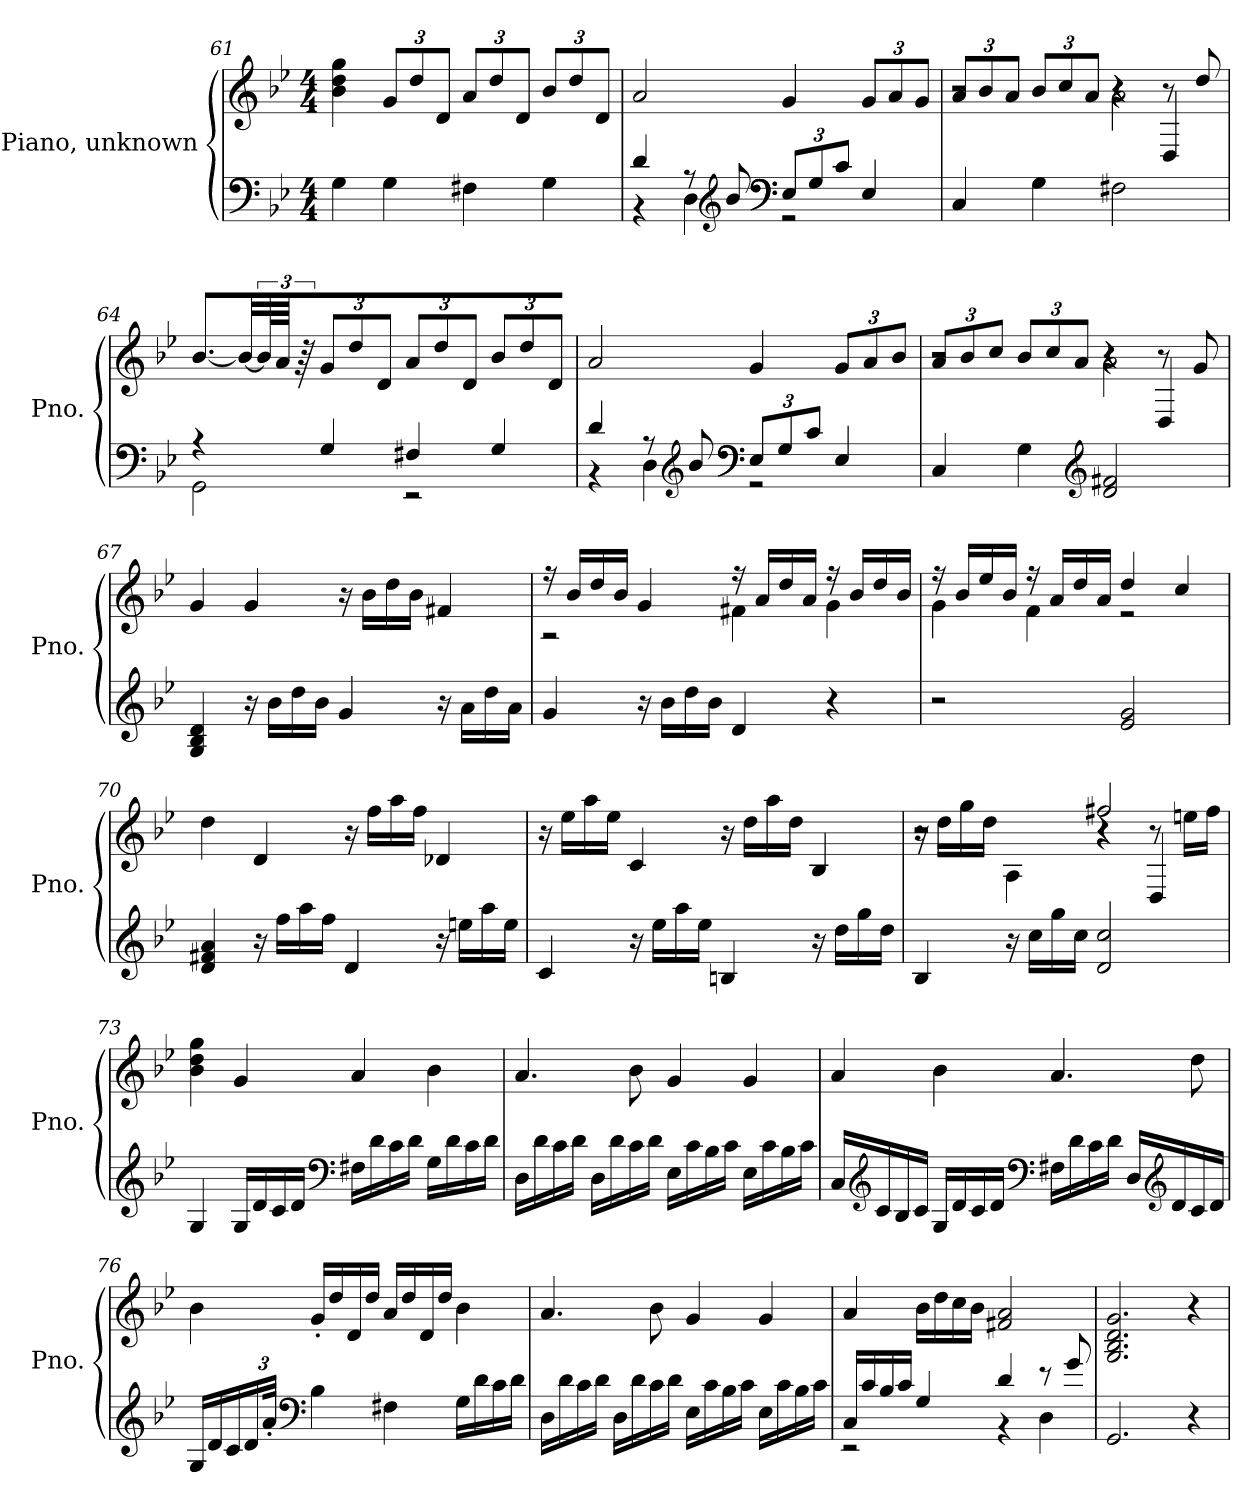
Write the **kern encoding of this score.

**kern	**kern
*part1	*part1
*staff2	*staff1
*I"Piano, unknown	*
*I'Pno.	*
!!LO:LB:g=z
*clefF4	*clefG2
*k[b-e-]	*k[b-e-]
*M4/4	*M4/4
=61	=61
4G\	4b-\ 4dd\ 4gg\
*	*Xbrackettup
4G\	12g/L
.	12dd/
.	12d/J
4F#X\	12a/L
.	12dd/
.	12d/J
4G\	12b-/L
.	12dd/
.	12d/J
=62	=62
*^	*
4d/	4r	2a/
8r	4D\	.
*clefG2	*	*
8b-/	.	.
*clefF4	*	*
*Xbrackettup	*	*
12E-/L	2r	4g/
12G/	.	.
12c/J	.	.
4E-/	.	12g/L
.	.	12a/
.	.	12g/J
*v	*v	*
=63	=63
*	*^
*	*	*^
4C/	12a/L	2r	2r
.	12b-/	.	.
.	12a/J	.	.
4G\	12b-/L	.	.
.	12cc/	.	.
.	12a/J	.	.
2F#X\	4r	2a\	4r
.	8r	.	4D/
.	8dd/	.	.
*	*v	*v	*v
!!LO:LB:g=z
=64	=64
*^	*
4r	2GG\	[8.b-/L
.	.	32b-/LL_
*	*	*brackettup
.	.	96b-/L]
.	.	96a/JJJJ
.	.	96r
*	*	*Xbrackettup
4G/	.	12g/L
.	.	12dd/
.	.	12d/J
4F#X/	2r	12a/L
.	.	12dd/
.	.	12d/J
4G/	.	12b-/L
.	.	12dd/
.	.	12d/J
=65	=65	=65
4d/	4r	2a/
8r	4D\	.
*clefG2	*	*
8b-/	.	.
*clefF4	*	*
12E-/L	2r	4g/
12G/	.	.
12c/J	.	.
4E-/	.	12g/L
.	.	12a/
.	.	12b-/J
*v	*v	*
=66	=66
*	*^
*	*	*^
4C/	12a/L	2r	2r
.	12b-/	.	.
.	12cc/J	.	.
4G\	12b-/L	.	.
.	12cc/	.	.
.	12a/J	.	.
*clefG2	*	*	*
2d/ 2f#X/	4r	2a\	4r
.	8r	.	4D/
.	8g/	.	.
*	*v	*v	*v
!!LO:LB:g=z
=67	=67
4G/ 4B-/ 4d/	4g/
16r	4g/
16b-\LL	.
16dd\	.
16b-\JJ	.
4g/	16r
.	16b-\LL
.	16dd\
.	16b-\JJ
16r	4f#X/
16a\LL	.
16dd\	.
16a\JJ	.
=68	=68
*	*^
4g/	16r	2r
.	16b-/LL	.
.	16dd/	.
.	16b-/JJ	.
16r	4g/	.
16b-\LL	.	.
16dd\	.	.
16b-\JJ	.	.
4d/	16r	4f#X\
.	16a/LL	.
.	16dd/	.
.	16a/JJ	.
4r	16r	4g\
.	16b-/LL	.
.	16dd/	.
.	16b-/JJ	.
=69	=69	=69
2r	16r	4g\
.	16b-/LL	.
.	16ee-/	.
.	16b-/JJ	.
.	16r	4f\
.	16a/LL	.
.	16dd/	.
.	16a/JJ	.
2e-/ 2g/	4dd/	2r
.	4cc/	.
*	*v	*v
!!LO:LB:g=z
=70	=70
4d/ 4f#X/ 4a/	4dd\
16r	4d/
16ff\LL	.
16aa\	.
16ff\JJ	.
4d/	16r
.	16ff\LL
.	16aa\
.	16ff\JJ
16r	4d-X/
16een\LL	.
16aa\	.
16ee\JJ	.
=71	=71
4c/	16r
.	16ee-\LL
.	16aa\
.	16ee-\JJ
16r	4c/
16ee-\LL	.
16aa\	.
16ee-\JJ	.
4Bn/	16r
.	16dd\LL
.	16aa\
.	16dd\JJ
16r	4B-/
16dd\LL	.
16gg\	.
16dd\JJ	.
=72	=72
*	*^
*	*	*^
4B-/	2r	16r	2r
.	.	16dd\LL	.
.	.	16gg\	.
.	.	16dd\JJ	.
16r	.	4A\	.
16cc\LL	.	.	.
16gg\	.	.	.
16cc\JJ	.	.	.
2d/ 2cc/	2ff#X/	4r	4r
.	.	8r	4D/
.	.	16een\LL	.
.	.	16ff#\JJ	.
*	*v	*v	*v
!!LO:PB:g=z
=73	=73
4G/	4b-\ 4dd\ 4gg\
16G/LL	4g/
16d/	.
16c/	.
16d/JJ	.
*clefF4	*
16F#X\LL	4a/
16d\	.
16c\	.
16d\JJ	.
16G\LL	4b-\
16d\	.
16c\	.
16d\JJ	.
=74	=74
16D\LL	4.a/
16d\	.
16c\	.
16d\JJ	.
16D\LL	.
16d\	.
16c\	8b-\
16d\JJ	.
16E-\LL	4g/
16c\	.
16B-\	.
16c\JJ	.
16E-\LL	4g/
16c\	.
16B-\	.
16c\JJ	.
!!LO:LB:g=z
=75	=75
16C/LL	4a/
*clefG2	*
16c/	.
16B-/	.
16c/JJ	.
16G/LL	4b-\
16d/	.
16c/	.
16d/JJ	.
*clefF4	*
16F#X\LL	4.a/
16d\	.
16c\	.
16d\JJ	.
16D/LL	.
*clefG2	*
16d/	.
16c/	8dd\
16d/JJ	.
=76	=76
16G/LL	4b-\
16d/	.
16c/	.
24d/	.
48a'/JJk	.
*clefF4	*
4B-\	16g'/LL
.	16dd/
.	16d/
.	16dd/JJ
4F#X\	16a/LL
.	16dd/
.	16d/
.	16dd/JJ
16G\LL	4b-\
16d\	.
16c\	.
16d\JJ	.
!!LO:LB:g=z
=77	=77
16D\LL	4.a/
16d\	.
16c\	.
16d\JJ	.
16D\LL	.
16d\	.
16c\	8b-\
16d\JJ	.
16E-\LL	4g/
16c\	.
16B-\	.
16c\JJ	.
16E-\LL	4g/
16c\	.
16B-\	.
16c\JJ	.
=78	=78
*^	*
16C/LL	2r	4a/
16c/	.	.
16B-/	.	.
16c/JJ	.	.
4G/	.	16b-\LL
.	.	16dd\
.	.	16cc\
.	.	16b-\JJ
4d/	4r	2f#X/ 2a/
8r	4D\	.
8g/	.	.
*v	*v	*
=79	=79
2.GG/	2.G/ 2.B-/ 2.d/ 2.g/
4r	4r
=	=
*-	*-
